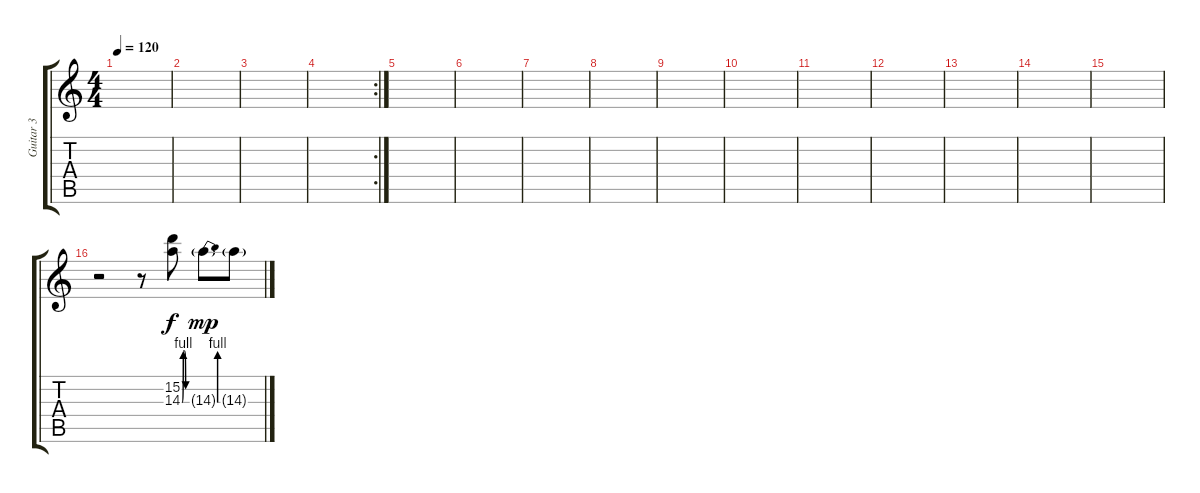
\track ("Guitar 3" "Guitar 3") {instrument distortionguitar}
\staff {score tabs}
\tuning (E4 B3 G3 D3 A2 E2) {hide}
\ts (4 4)
\tempo 120
\clef g2
\ks c
|
|
|
\rc 2
|
|
|
|
|
|
|
|
|
|
|
|
r.2 r.8 (15.2 14.3{be (custom 0 0 15 4 30 4 45 0 60 0)}).8{dy f} 14.3{be (bend 0 0 60 4) g}.8{dy mp} 14.3{g}.8
